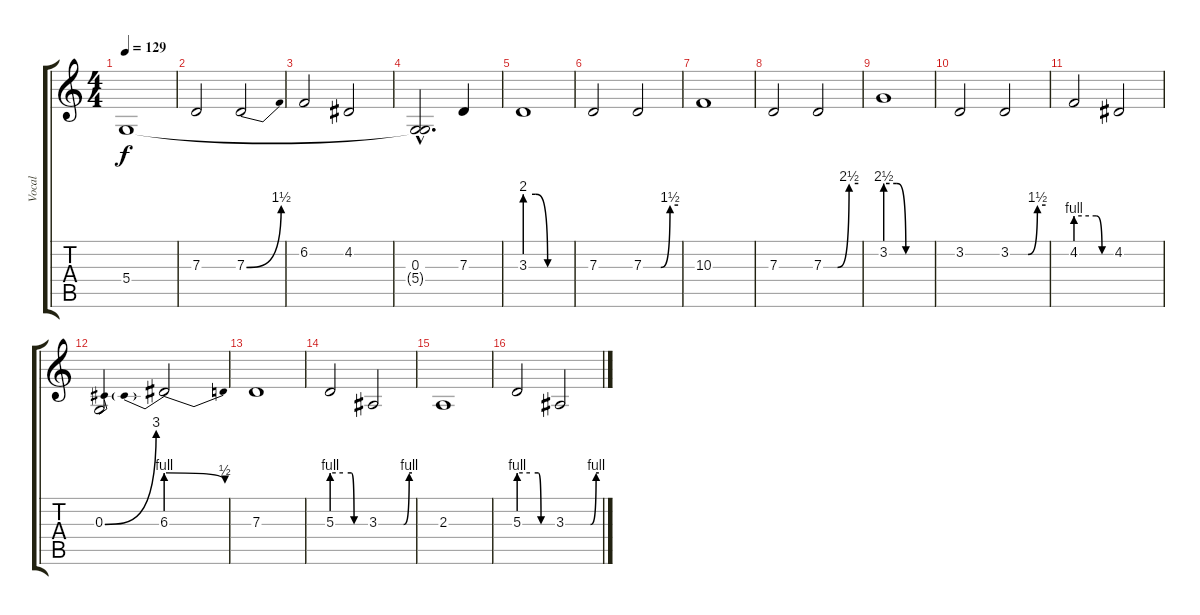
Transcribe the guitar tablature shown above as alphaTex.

\track ("Vocal" "Vocal") {instrument pad4choir}
\staff {score tabs}
\tuning (E4 B3 G3 D3 A2 E2) {hide}
\ts (4 4)
\tempo 129
\clef g2
\ks c
5.4.1{dy f} |
7.3.2 7.3{be (bend 0 0 60 6)}.2 |
6.2.2 4.2.2 |
(0.3{hac} 5.4{hac t}).2{d} 7.3.4 |
3.3{be (custom 0 8 14 8 30 0 60 0)}.1 |
7.3.2 7.3{be (custom 0 0 30 0 46 6 60 6)}.2 |
10.3.1 |
7.3.2 7.3{be (custom 0 0 24 0 44 10 60 10)}.2 |
3.2{be (custom 0 10 15 10 27 0 60 0)}.1 |
3.2.2 3.2{be (custom 0 0 30 0 46 6 60 6)}.2 |
4.2{be (custom 0 4 35 4 45 0 60 0)}.2 4.2.2 |
0.3{be (bend 0 0 60 12)}.2 6.3{be (prebendrelease 0 4 60 2)}.2 |
7.3.1 |
5.3{be (custom 0 4 20 4 35 4 40 0 60 0)}.2 3.3{be (custom 0 0 45 0 55 4 60 4)}.2 |
2.3.1 |
5.3{be (custom 0 4 20 4 35 4 40 0 60 0)}.2 3.3{be (custom 0 0 45 0 55 4 60 4)}.2
